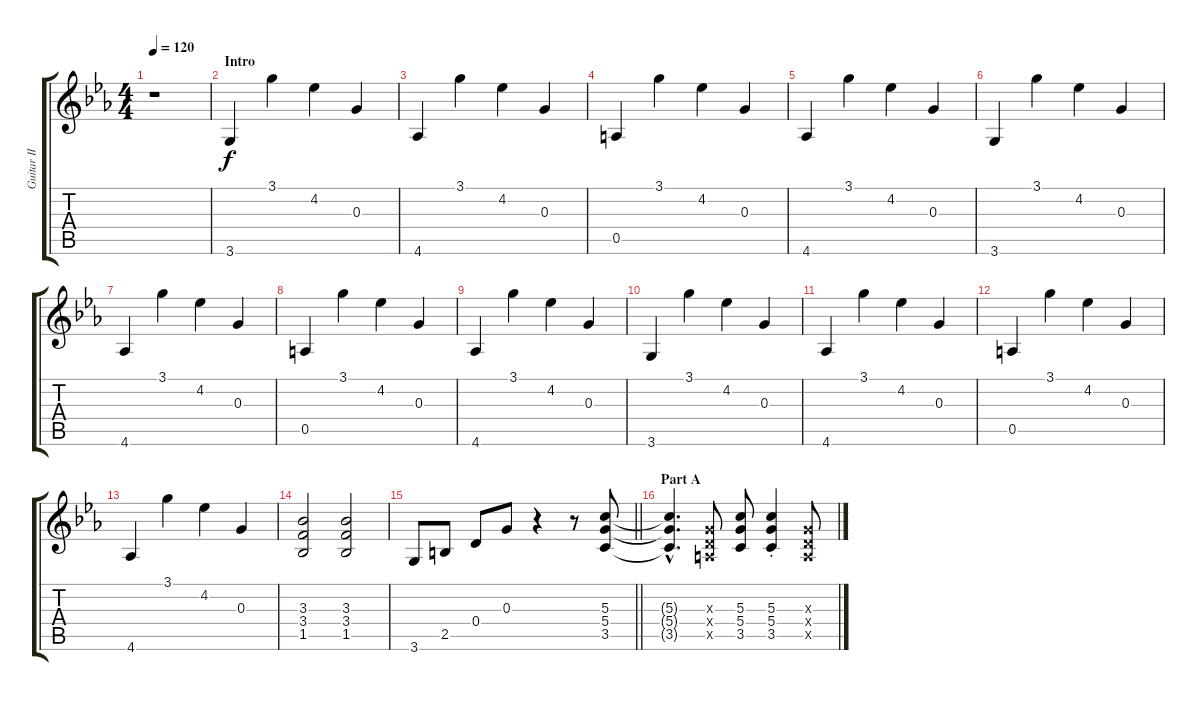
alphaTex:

\track ("Guitar II" "Guitar II") {instrument distortionguitar}
\staff {score tabs}
\tuning (E4 B3 G3 D3 A2 E2) {hide}
\ts (4 4)
\tempo 120
\tempo 180
\tempo 120
\clef g2
\ks eb
r.1{dy f instrument distortionguitar} |
\section ("" "Intro")
3.6.4 3.1.4 4.2.4 0.3.4 |
4.6.4 3.1.4 4.2.4 0.3.4 |
0.5.4 3.1.4 4.2.4 0.3.4 |
4.6.4 3.1.4 4.2.4 0.3.4 |
3.6.4 3.1.4 4.2.4 0.3.4 |
4.6.4 3.1.4 4.2.4 0.3.4 |
0.5.4 3.1.4 4.2.4 0.3.4 |
4.6.4 3.1.4 4.2.4 0.3.4 |
3.6.4 3.1.4 4.2.4 0.3.4 |
4.6.4 3.1.4 4.2.4 0.3.4 |
0.5.4 3.1.4 4.2.4 0.3.4 |
4.6.4 3.1.4 4.2.4 0.3.4 |
(3.3 3.4 1.5).2 (3.3 3.4 1.5).2 |
\barLineRight lightlight
3.6.8 2.5.8 0.4.8 0.3.8 r.4 r.8 (5.3 5.4 3.5).8 |
\section ("" "Part A")
(5.3{hac t} 5.4{hac t} 3.5{hac t}).4{d} (0.3{x} 0.4{x} 0.5{x}).8 (5.3 5.4 3.5).8 (5.3{st} 5.4{st} 3.5{st}).4 (0.3{x} 0.4{x} 0.5{x}).8
